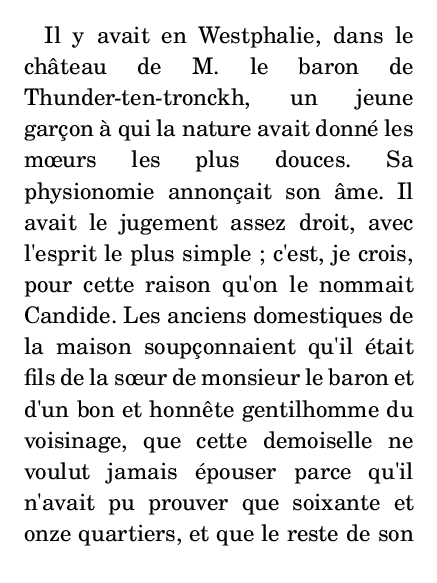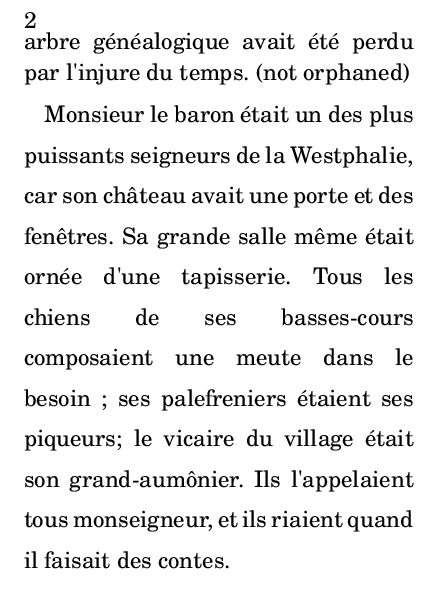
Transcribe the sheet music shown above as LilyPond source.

\version "2.16.0"

\header {
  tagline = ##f
  texidoc = "Text that can spread over pages is entered with the
@code{\\markuplist} command.  Widowed and orphaned lines are avoided
at the begininng and end of a @code{\\markuplist} containing more
than one line."
}

#(set-default-paper-size "a7")

#(define-markup-list-command (paragraph layout props args) (markup-list?)
  (interpret-markup-list layout props 
   (make-justified-lines-markup-list (cons (make-hspace-markup 2) args))))
\book {
  \markuplist {} % Empty list is handled gracefully
  %% Candide, Voltaire
  \markuplist \override-lines #'(baseline-skip . 3.0) {
    \paragraph { % The final two lines are placed on page 2.
      Il y avait en Westphalie, dans le château de M. le baron de
      Thunder-ten-tronckh, un jeune garçon à qui la nature avait donné
      les mœurs les plus douces.  Sa physionomie annonçait son âme.
      Il avait le jugement assez droit, avec l'esprit le plus simple ;
      c'est, je crois, pour cette raison qu'on le nommait Candide.  Les
      anciens domestiques de la maison soupçonnaient qu'il était fils
      de la sœur de monsieur le baron et d'un bon et honnête
      gentilhomme du voisinage, que cette demoiselle ne voulut jamais
      épouser parce qu'il n'avait pu prouver que soixante et onze
      quartiers, et que le reste de son arbre généalogique avait été
      perdu par l'injure du temps. (not orphaned)
    }
  }
  \markuplist \override-lines #'(baseline-skip . 3.9) {
    \paragraph {
      Monsieur le baron était un des plus puissants seigneurs de la
      Westphalie, car son château avait une porte et des fenêtres.  Sa
      grande salle même était ornée d'une tapisserie.  Tous les chiens
      de ses basses-cours composaient une meute dans le besoin ; ses
      palefreniers étaient ses piqueurs; le vicaire du village était
      son grand-aumônier.  Ils l'appelaient tous monseigneur, et ils
      riaient quand il faisait des contes.
    }
  }
  \markuplist {
    \paragraph { % A single-line paragraph may be orphaned
      Madame la ... (may be orphaned)
    }
  }
}
